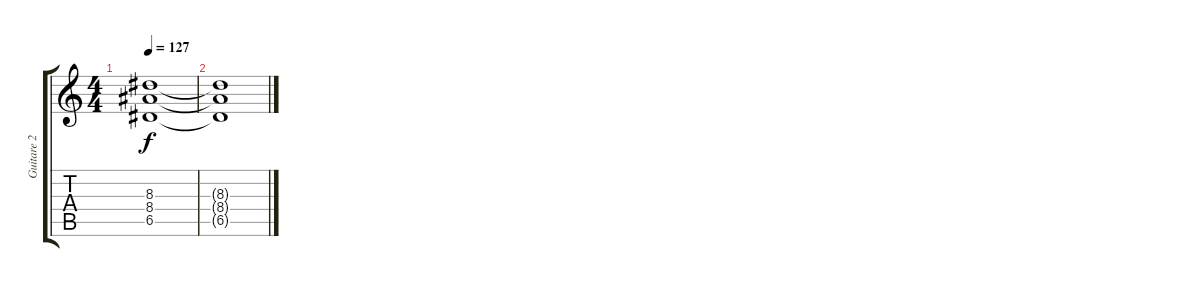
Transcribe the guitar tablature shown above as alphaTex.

\track ("Guitare 2" "Guitare 2") {instrument electricguitarjazz}
\staff {score tabs}
\tuning (E4 B3 G3 D3 A2 D2) {hide}
\ts (4 4)
\tempo 127
\clef g2
\ks c
(8.3{t} 8.4{t} 6.5{t}).1{dy f} |
(8.3{t} 8.4{t} 6.5{t}).1{volume 9}
